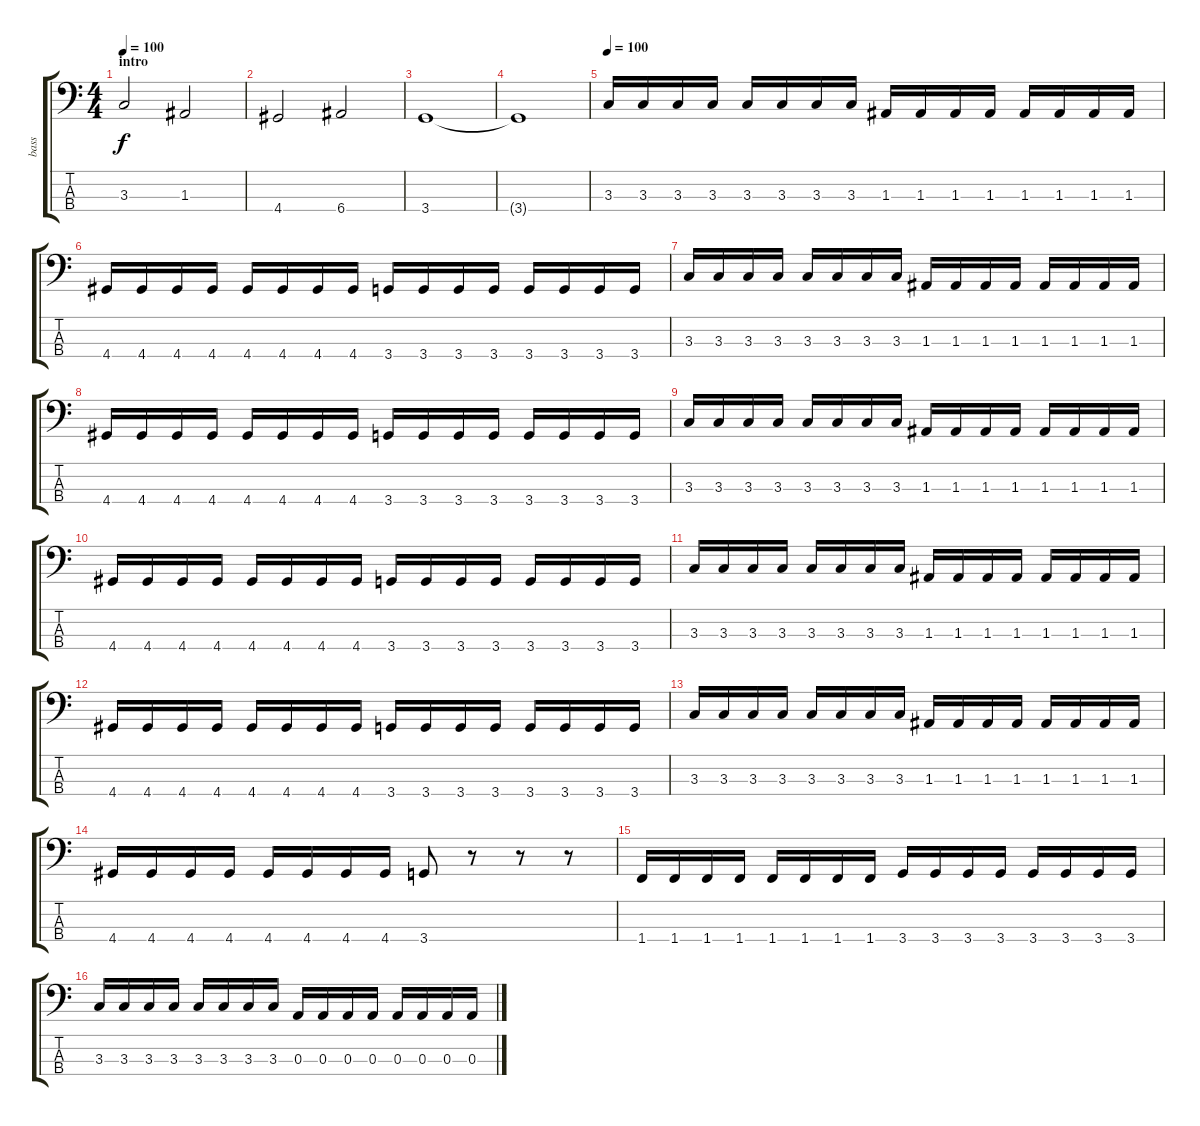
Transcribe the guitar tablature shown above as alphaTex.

\track ("bass" "bass") {instrument electricbasspick}
\staff {score tabs}
\tuning (G2 D2 A1 E1) {hide}
\ts (4 4)
\section ("" "intro")
\tempo 100
\tempo 120
\tempo 100
\clef f4
\ks c
3.3.2{dy f instrument electricbasspick} 1.3.2 |
4.4.2 6.4.2 |
3.4.1 |
3.4{t}.1 |
\tempo 100
3.3.16 3.3.16 3.3.16 3.3.16 3.3.16 3.3.16 3.3.16 3.3.16 1.3.16 1.3.16 1.3.16 1.3.16 1.3.16 1.3.16 1.3.16 1.3.16 |
4.4.16 4.4.16 4.4.16 4.4.16 4.4.16 4.4.16 4.4.16 4.4.16 3.4.16 3.4.16 3.4.16 3.4.16 3.4.16 3.4.16 3.4.16 3.4.16 |
3.3.16 3.3.16 3.3.16 3.3.16 3.3.16 3.3.16 3.3.16 3.3.16 1.3.16 1.3.16 1.3.16 1.3.16 1.3.16 1.3.16 1.3.16 1.3.16 |
4.4.16 4.4.16 4.4.16 4.4.16 4.4.16 4.4.16 4.4.16 4.4.16 3.4.16 3.4.16 3.4.16 3.4.16 3.4.16 3.4.16 3.4.16 3.4.16 |
3.3.16 3.3.16 3.3.16 3.3.16 3.3.16 3.3.16 3.3.16 3.3.16 1.3.16 1.3.16 1.3.16 1.3.16 1.3.16 1.3.16 1.3.16 1.3.16 |
4.4.16 4.4.16 4.4.16 4.4.16 4.4.16 4.4.16 4.4.16 4.4.16 3.4.16 3.4.16 3.4.16 3.4.16 3.4.16 3.4.16 3.4.16 3.4.16 |
3.3.16 3.3.16 3.3.16 3.3.16 3.3.16 3.3.16 3.3.16 3.3.16 1.3.16 1.3.16 1.3.16 1.3.16 1.3.16 1.3.16 1.3.16 1.3.16 |
4.4.16 4.4.16 4.4.16 4.4.16 4.4.16 4.4.16 4.4.16 4.4.16 3.4.16 3.4.16 3.4.16 3.4.16 3.4.16 3.4.16 3.4.16 3.4.16 |
3.3.16 3.3.16 3.3.16 3.3.16 3.3.16 3.3.16 3.3.16 3.3.16 1.3.16 1.3.16 1.3.16 1.3.16 1.3.16 1.3.16 1.3.16 1.3.16 |
4.4.16 4.4.16 4.4.16 4.4.16 4.4.16 4.4.16 4.4.16 4.4.16 3.4.8 r.8 r.8 r.8 |
1.4.16 1.4.16 1.4.16 1.4.16 1.4.16 1.4.16 1.4.16 1.4.16 3.4.16 3.4.16 3.4.16 3.4.16 3.4.16 3.4.16 3.4.16 3.4.16 |
3.3.16 3.3.16 3.3.16 3.3.16 3.3.16 3.3.16 3.3.16 3.3.16 0.3.16 0.3.16 0.3.16 0.3.16 0.3.16 0.3.16 0.3.16 0.3.16
